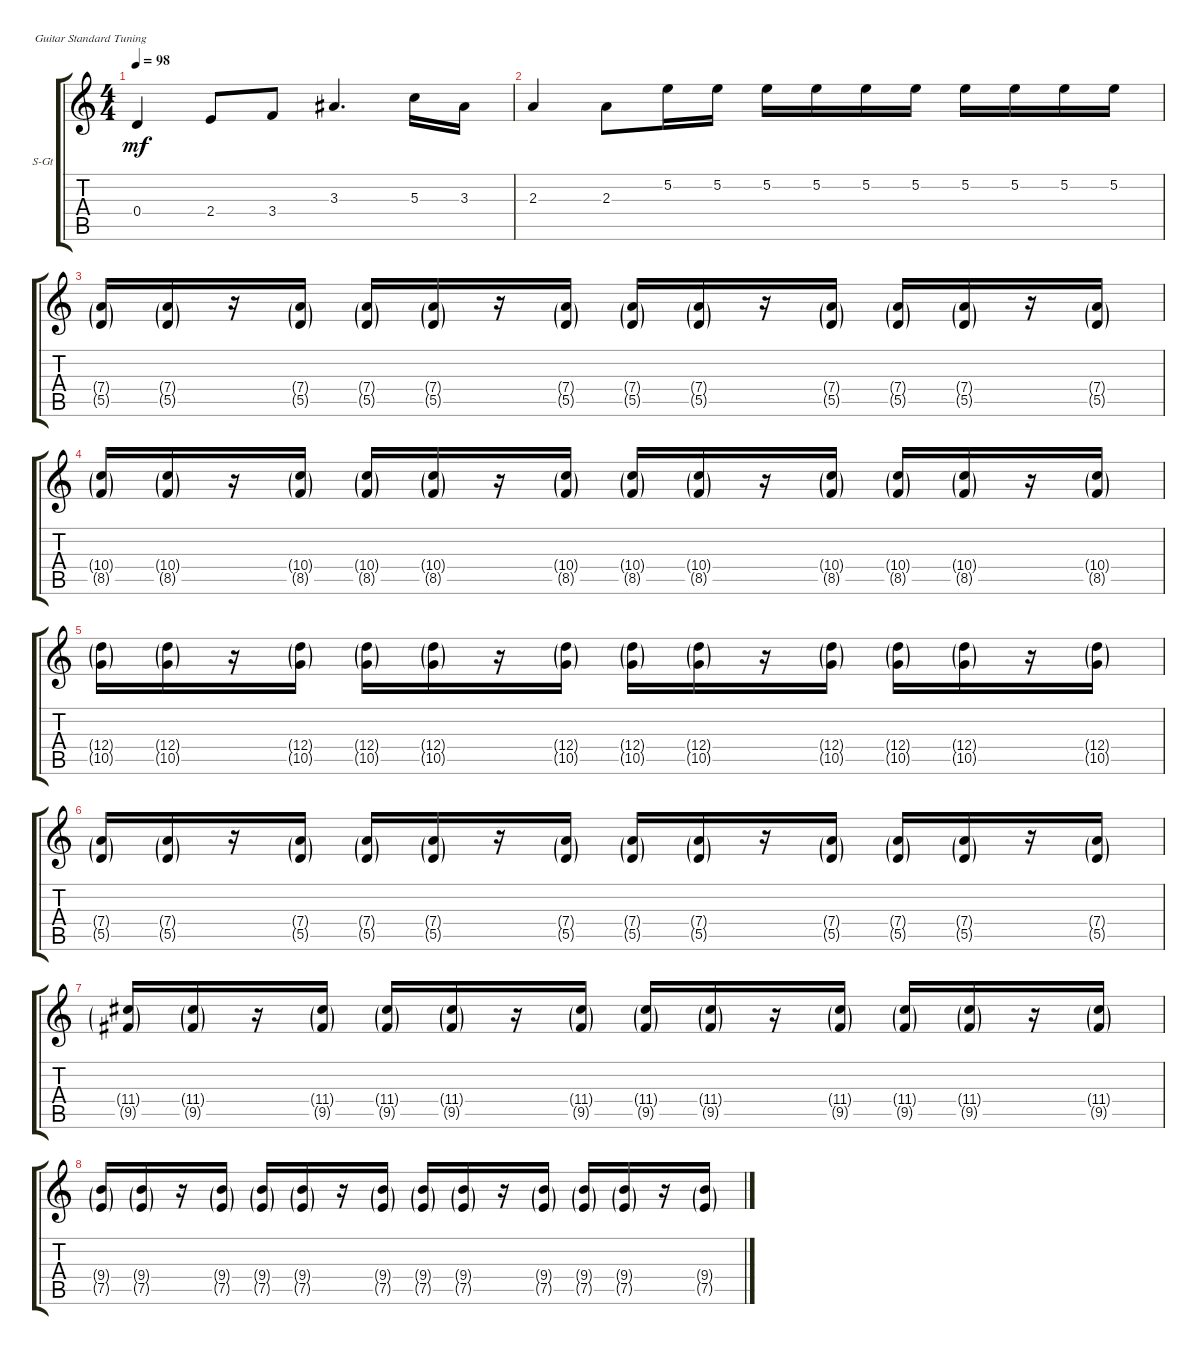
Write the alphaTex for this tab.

\defaultSystemsLayout 4
\bracketExtendMode groupsimilarinstruments
\firstSystemTrackNameOrientation horizontal
\otherSystemsTrackNameOrientation horizontal
\track ("Steel Guitar" "S-Gt") {instrument acousticguitarsteel}
\staff {score tabs}
\tuning (E4 B3 G3 D3 A2 E2)
\ts (4 4)
\tempo 98
\clef g2
\ks c
0.4{t}.4{dy mf} 2.4.8 3.4.8 3.3.4{d} 5.3.16 3.3.16 |
2.3.4 2.3.8 5.2.16 5.2.16 5.2.16 5.2.16 5.2.16 5.2.16 5.2.16 5.2.16 5.2.16 5.2.16 |
(5.5{g} 7.4{g}).16 (5.5{g} 7.4{g}).16 r.16 (5.5{g} 7.4{g}).16 (5.5{g} 7.4{g}).16 (5.5{g} 7.4{g}).16 r.16 (5.5{g} 7.4{g}).16 (5.5{g} 7.4{g}).16 (5.5{g} 7.4{g}).16 r.16 (5.5{g} 7.4{g}).16 (5.5{g} 7.4{g}).16 (5.5{g} 7.4{g}).16 r.16 (5.5{g} 7.4{g}).16 |
(8.5{g} 10.4{g}).16 (8.5{g} 10.4{g}).16 r.16 (8.5{g} 10.4{g}).16 (8.5{g} 10.4{g}).16 (8.5{g} 10.4{g}).16 r.16 (10.4{g} 8.5{g}).16 (10.4{g} 8.5{g}).16 (10.4{g} 8.5{g}).16 r.16 (8.5{g} 10.4{g}).16 (10.4{g} 8.5{g}).16 (8.5{g} 10.4{g}).16 r.16 (8.5{g} 10.4{g}).16 |
(10.5{g} 12.4{g}).16 (10.5{g} 12.4{g}).16 r.16 (12.4{g} 10.5{g}).16 (12.4{g} 10.5{g}).16 (12.4{g} 10.5{g}).16 r.16 (10.5{g} 12.4{g}).16 (10.5{g} 12.4{g}).16 (10.5{g} 12.4{g}).16 r.16 (12.4{g} 10.5{g}).16 (12.4{g} 10.5{g}).16 (12.4{g} 10.5{g}).16 r.16 (10.5{g} 12.4{g}).16 |
(5.5{g} 7.4{g}).16 (5.5{g} 7.4{g}).16 r.16 (5.5{g} 7.4{g}).16 (5.5{g} 7.4{g}).16 (5.5{g} 7.4{g}).16 r.16 (5.5{g} 7.4{g}).16 (5.5{g} 7.4{g}).16 (5.5{g} 7.4{g}).16 r.16 (5.5{g} 7.4{g}).16 (5.5{g} 7.4{g}).16 (5.5{g} 7.4{g}).16 r.16 (5.5{g} 7.4{g}).16 |
(9.5{g} 11.4{g}).16 (9.5{g} 11.4{g}).16 r.16 (11.4{g} 9.5{g}).16 (11.4{g} 9.5{g}).16 (11.4{g} 9.5{g}).16 r.16 (9.5{g} 11.4{g}).16 (9.5{g} 11.4{g}).16 (9.5{g} 11.4{g}).16 r.16 (11.4{g} 9.5{g}).16 (11.4{g} 9.5{g}).16 (11.4{g} 9.5{g}).16 r.16 (9.5{g} 11.4{g}).16 |
(7.5{g} 9.4{g}).16 (7.5{g} 9.4{g}).16 r.16 (7.5{g} 9.4{g}).16 (7.5{g} 9.4{g}).16 (7.5{g} 9.4{g}).16 r.16 (9.4{g} 7.5{g}).16 (9.4{g} 7.5{g}).16 (9.4{g} 7.5{g}).16 r.16 (7.5{g} 9.4{g}).16 (9.4{g} 7.5{g}).16 (7.5{g} 9.4{g}).16 r.16 (7.5{g} 9.4{g}).16
